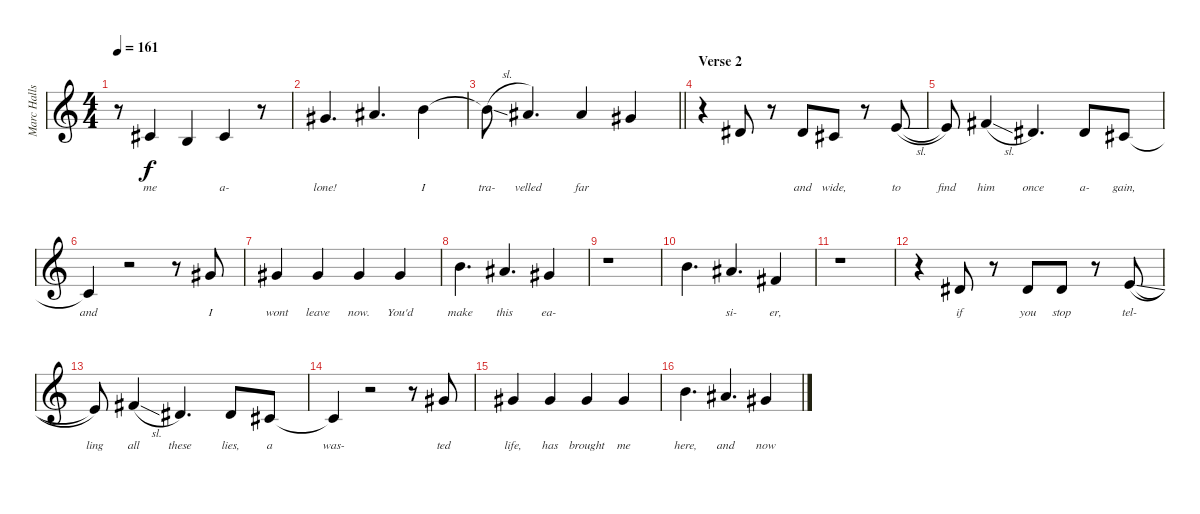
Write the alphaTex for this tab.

\track ("Marc Halls (Vocals)" "Marc Halls") {mute instrument lead2sawtooth}
\staff {score}
\tuning (E4 B3 G3 D3 A2 E2) {hide}
\ts (4 4)
\tempo 161
\clef g2
\ks c
r.8{dy f} 6.3.4{lyrics (0 "me") lyrics (1 "") lyrics (2 "") lyrics (3 "") lyrics (4 "")} 9.4.4{lyrics (0 " ") lyrics (1 "") lyrics (2 "") lyrics (3 "") lyrics (4 "")} 6.3.4{lyrics (0 "a-") lyrics (1 "") lyrics (2 "") lyrics (3 "") lyrics (4 "")} r.8 |
9.2.4{d lyrics (0 "lone!") lyrics (1 "") lyrics (2 "") lyrics (3 "") lyrics (4 "")} 6.1.4{d lyrics (0 "") lyrics (1 "") lyrics (2 "") lyrics (3 "") lyrics (4 "")} 7.1.4{lyrics (0 "I") lyrics (1 "") lyrics (2 "") lyrics (3 "") lyrics (4 "")} |
\barLineRight lightlight
7.1{sl t}.8{lyrics (0 "tra-") lyrics (1 "") lyrics (2 "") lyrics (3 "") lyrics (4 "")} 6.1.4{d lyrics (0 "velled") lyrics (1 "") lyrics (2 "") lyrics (3 "") lyrics (4 "")} 6.1.4{lyrics (0 "far") lyrics (1 "") lyrics (2 "") lyrics (3 "") lyrics (4 "")} 9.2.4{lyrics (0 " ") lyrics (1 "") lyrics (2 "") lyrics (3 "") lyrics (4 "")} |
\section ("" "Verse 2")
r.4 8.3.8{lyrics (0 " ") lyrics (1 "") lyrics (2 "") lyrics (3 "") lyrics (4 "")} r.8 8.3.8{lyrics (0 "and") lyrics (1 "") lyrics (2 "") lyrics (3 "") lyrics (4 "")} 6.3.8{lyrics (0 "wide,") lyrics (1 "") lyrics (2 "") lyrics (3 "") lyrics (4 "")} r.8 9.3{sl}.8{lyrics (0 "to") lyrics (1 "") lyrics (2 "") lyrics (3 "") lyrics (4 "")} |
9.3{t}.8{lyrics (0 "find") lyrics (1 "") lyrics (2 "") lyrics (3 "") lyrics (4 "")} 11.3{sl}.4{lyrics (0 "him") lyrics (1 "") lyrics (2 "") lyrics (3 "") lyrics (4 "")} 8.3.4{d lyrics (0 "once") lyrics (1 "") lyrics (2 "") lyrics (3 "") lyrics (4 "")} 8.3.8{lyrics (0 "a-") lyrics (1 "") lyrics (2 "") lyrics (3 "") lyrics (4 "")} 6.3.8{lyrics (0 "gain,") lyrics (1 "") lyrics (2 "") lyrics (3 "") lyrics (4 "")} |
6.3{t}.4{lyrics (0 "and") lyrics (1 "") lyrics (2 "") lyrics (3 "") lyrics (4 "")} r.2 r.8 9.2.8{lyrics (0 "I") lyrics (1 "") lyrics (2 "") lyrics (3 "") lyrics (4 "")} |
9.2.4{lyrics (0 "wont") lyrics (1 "") lyrics (2 "") lyrics (3 "") lyrics (4 "")} 9.2.4{lyrics (0 "leave") lyrics (1 "") lyrics (2 "") lyrics (3 "") lyrics (4 "")} 9.2.4{lyrics (0 "now.") lyrics (1 "") lyrics (2 "") lyrics (3 "") lyrics (4 "")} 9.2.4{lyrics (0 "You'd") lyrics (1 "") lyrics (2 "") lyrics (3 "") lyrics (4 "")} |
7.1.4{d lyrics (0 "make") lyrics (1 "") lyrics (2 "") lyrics (3 "") lyrics (4 "")} 6.1.4{d lyrics (0 "this") lyrics (1 "") lyrics (2 "") lyrics (3 "") lyrics (4 "")} 9.2.4{lyrics (0 "ea-") lyrics (1 "") lyrics (2 "") lyrics (3 "") lyrics (4 "")} |
r.1 |
7.1.4{d lyrics (0 " ") lyrics (1 "") lyrics (2 "") lyrics (3 "") lyrics (4 "")} 6.1.4{d lyrics (0 "si-") lyrics (1 "") lyrics (2 "") lyrics (3 "") lyrics (4 "")} 7.2.4{lyrics (0 "er,") lyrics (1 "") lyrics (2 "") lyrics (3 "") lyrics (4 "")} |
r.1 |
r.4 8.3.8{lyrics (0 "if") lyrics (1 "") lyrics (2 "") lyrics (3 "") lyrics (4 "")} r.8 8.3.8{lyrics (0 "you") lyrics (1 "") lyrics (2 "") lyrics (3 "") lyrics (4 "")} 8.3.8{lyrics (0 "stop") lyrics (1 "") lyrics (2 "") lyrics (3 "") lyrics (4 "")} r.8 9.3{sl}.8{lyrics (0 "tel-") lyrics (1 "") lyrics (2 "") lyrics (3 "") lyrics (4 "")} |
9.3{t}.8{lyrics (0 "ling") lyrics (1 "") lyrics (2 "") lyrics (3 "") lyrics (4 "")} 11.3{sl}.4{lyrics (0 "all") lyrics (1 "") lyrics (2 "") lyrics (3 "") lyrics (4 "")} 8.3.4{d lyrics (0 "these") lyrics (1 "") lyrics (2 "") lyrics (3 "") lyrics (4 "")} 8.3.8{lyrics (0 "lies,") lyrics (1 "") lyrics (2 "") lyrics (3 "") lyrics (4 "")} 6.3.8{lyrics (0 "a") lyrics (1 "") lyrics (2 "") lyrics (3 "") lyrics (4 "")} |
6.3{t}.4{lyrics (0 "was-") lyrics (1 "") lyrics (2 "") lyrics (3 "") lyrics (4 "")} r.2 r.8 9.2.8{lyrics (0 "ted") lyrics (1 "") lyrics (2 "") lyrics (3 "") lyrics (4 "")} |
9.2.4{lyrics (0 "life,") lyrics (1 "") lyrics (2 "") lyrics (3 "") lyrics (4 "")} 9.2.4{lyrics (0 "has") lyrics (1 "") lyrics (2 "") lyrics (3 "") lyrics (4 "")} 9.2.4{lyrics (0 "brought") lyrics (1 "") lyrics (2 "") lyrics (3 "") lyrics (4 "")} 9.2.4{lyrics (0 "me") lyrics (1 "") lyrics (2 "") lyrics (3 "") lyrics (4 "")} |
7.1.4{d lyrics (0 "here,") lyrics (1 "") lyrics (2 "") lyrics (3 "") lyrics (4 "")} 6.1.4{d lyrics (0 "and") lyrics (1 "") lyrics (2 "") lyrics (3 "") lyrics (4 "")} 9.2.4{lyrics (0 "now") lyrics (1 "") lyrics (2 "") lyrics (3 "") lyrics (4 "")}
